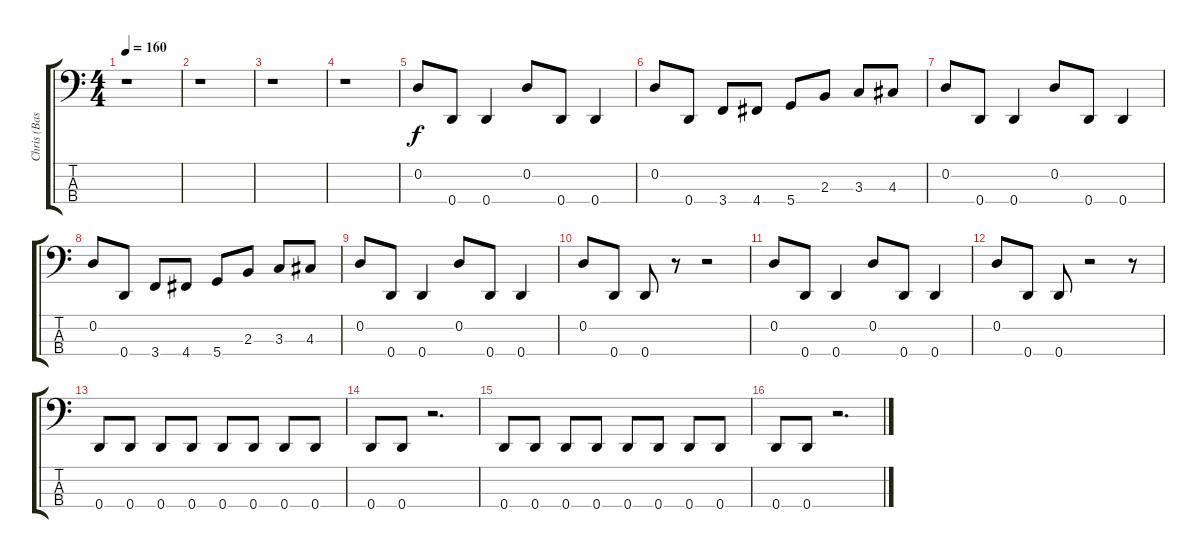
\track ("Chris (Bass)" "Chris (Bas") {instrument electricbassfinger}
\staff {score tabs}
\tuning (G2 D2 A1 D1) {hide}
\ts (4 4)
\tempo 160
\clef f4
\ks c
r.1{dy f instrument electricbassfinger} |
r.1 |
r.1 |
r.1 |
0.2.8 0.4.8 0.4.4 0.2.8 0.4.8 0.4.4 |
0.2.8 0.4.8 3.4.8 4.4.8 5.4.8 2.3.8 3.3.8 4.3.8 |
0.2.8 0.4.8 0.4.4 0.2.8 0.4.8 0.4.4 |
0.2.8 0.4.8 3.4.8 4.4.8 5.4.8 2.3.8 3.3.8 4.3.8 |
0.2.8 0.4.8 0.4.4 0.2.8 0.4.8 0.4.4 |
0.2.8 0.4.8 0.4.8 r.8 r.2 |
0.2.8 0.4.8 0.4.4 0.2.8 0.4.8 0.4.4 |
0.2.8 0.4.8 0.4.8 r.2 r.8 |
0.4.8 0.4.8 0.4.8 0.4.8 0.4.8 0.4.8 0.4.8 0.4.8 |
0.4.8 0.4.8 r.2{d} |
0.4.8 0.4.8 0.4.8 0.4.8 0.4.8 0.4.8 0.4.8 0.4.8 |
0.4.8 0.4.8 r.2{d}
